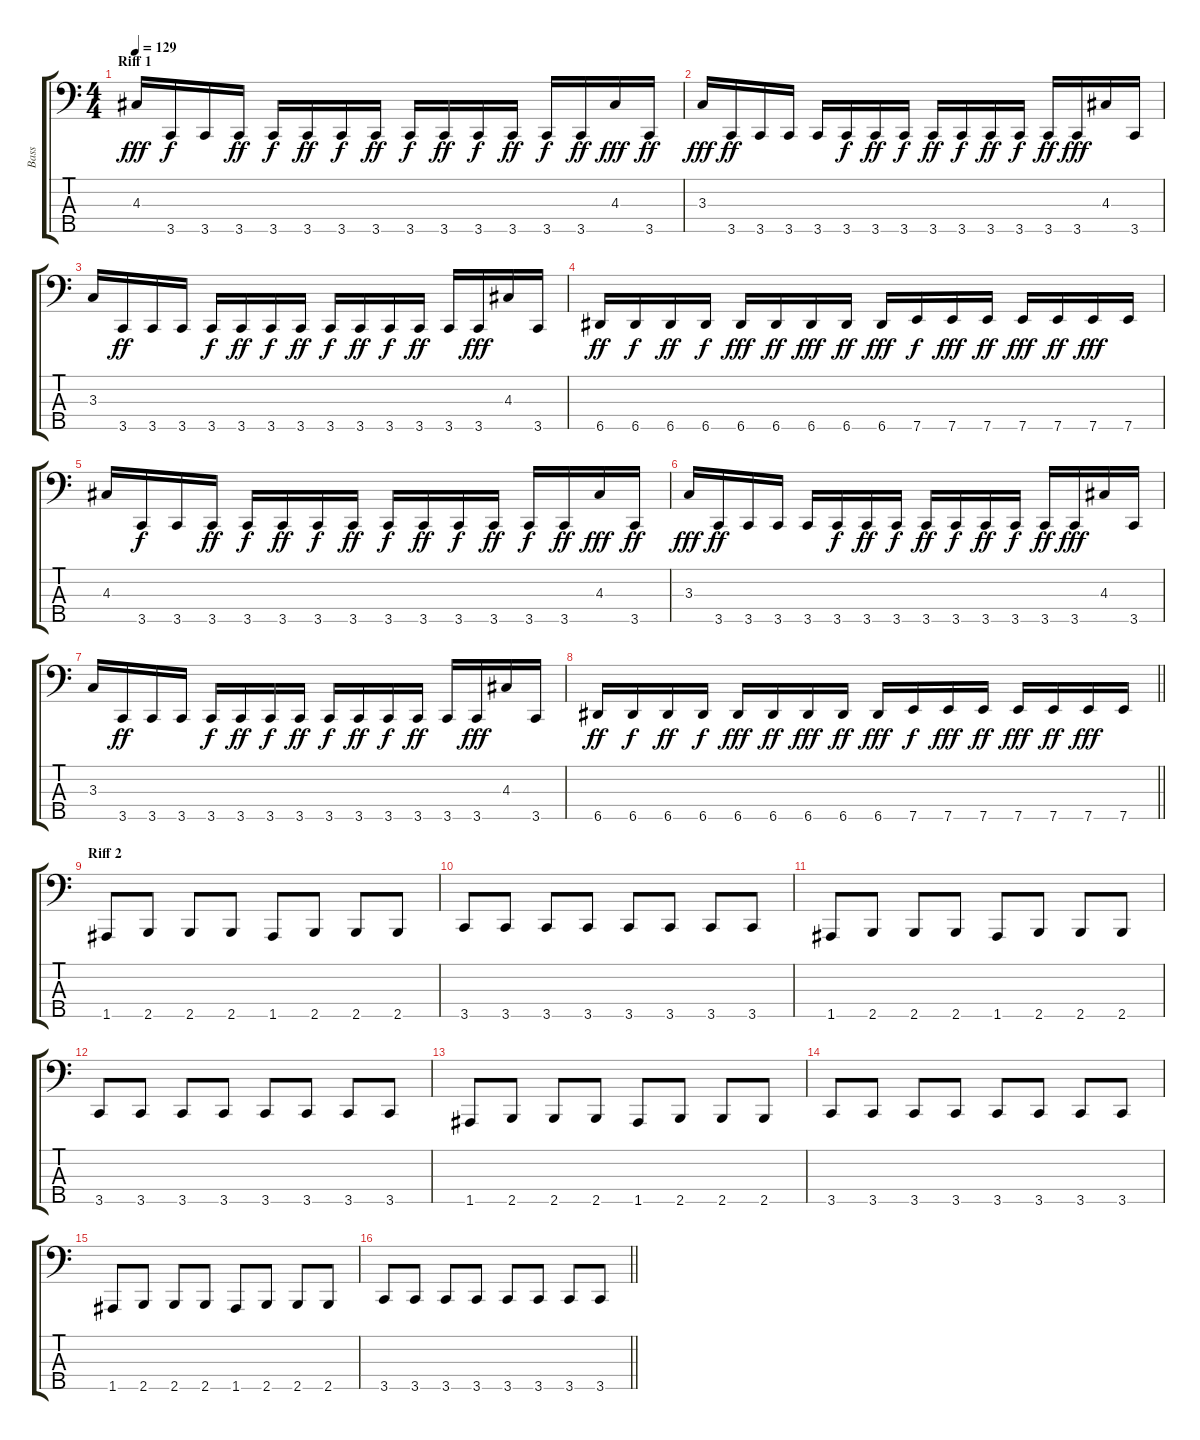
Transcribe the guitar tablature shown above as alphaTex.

\track ("Bass" "Bass") {instrument electricbasspick}
\staff {score tabs}
\tuning (G2 D2 A1 E1 A0) {hide}
\ts (4 4)
\section ("" "Riff 1")
\tempo 129
\clef f4
\ks c
4.3.16{dy fff} 3.5.16{dy f} 3.5.16 3.5.16{dy ff} 3.5.16{dy f} 3.5.16{dy ff} 3.5.16{dy f} 3.5.16{dy ff} 3.5.16{dy f} 3.5.16{dy ff} 3.5.16{dy f} 3.5.16{dy ff} 3.5.16{dy f} 3.5.16{dy ff} 4.3.16{dy fff} 3.5.16{dy ff} |
3.3.16{dy fff} 3.5.16{dy ff} 3.5.16 3.5.16 3.5.16 3.5.16{dy f} 3.5.16{dy ff} 3.5.16{dy f} 3.5.16{dy ff} 3.5.16{dy f} 3.5.16{dy ff} 3.5.16{dy f} 3.5.16{dy ff} 3.5.16{dy fff} 4.3.16 3.5.16 |
3.3.16 3.5.16{dy ff} 3.5.16 3.5.16 3.5.16{dy f} 3.5.16{dy ff} 3.5.16{dy f} 3.5.16{dy ff} 3.5.16{dy f} 3.5.16{dy ff} 3.5.16{dy f} 3.5.16{dy ff} 3.5.16 3.5.16{dy fff} 4.3.16 3.5.16 |
6.5.16{dy ff} 6.5.16{dy f} 6.5.16{dy ff} 6.5.16{dy f} 6.5.16{dy fff} 6.5.16{dy ff} 6.5.16{dy fff} 6.5.16{dy ff} 6.5.16{dy fff} 7.5.16{dy f} 7.5.16{dy fff} 7.5.16{dy ff} 7.5.16{dy fff} 7.5.16{dy ff} 7.5.16{dy fff} 7.5.16 |
4.3.16 3.5.16{dy f} 3.5.16 3.5.16{dy ff} 3.5.16{dy f} 3.5.16{dy ff} 3.5.16{dy f} 3.5.16{dy ff} 3.5.16{dy f} 3.5.16{dy ff} 3.5.16{dy f} 3.5.16{dy ff} 3.5.16{dy f} 3.5.16{dy ff} 4.3.16{dy fff} 3.5.16{dy ff} |
3.3.16{dy fff} 3.5.16{dy ff} 3.5.16 3.5.16 3.5.16 3.5.16{dy f} 3.5.16{dy ff} 3.5.16{dy f} 3.5.16{dy ff} 3.5.16{dy f} 3.5.16{dy ff} 3.5.16{dy f} 3.5.16{dy ff} 3.5.16{dy fff} 4.3.16 3.5.16 |
3.3.16 3.5.16{dy ff} 3.5.16 3.5.16 3.5.16{dy f} 3.5.16{dy ff} 3.5.16{dy f} 3.5.16{dy ff} 3.5.16{dy f} 3.5.16{dy ff} 3.5.16{dy f} 3.5.16{dy ff} 3.5.16 3.5.16{dy fff} 4.3.16 3.5.16 |
\barLineRight lightlight
6.5.16{dy ff} 6.5.16{dy f} 6.5.16{dy ff} 6.5.16{dy f} 6.5.16{dy fff} 6.5.16{dy ff} 6.5.16{dy fff} 6.5.16{dy ff} 6.5.16{dy fff} 7.5.16{dy f} 7.5.16{dy fff} 7.5.16{dy ff} 7.5.16{dy fff} 7.5.16{dy ff} 7.5.16{dy fff} 7.5.16 |
\section ("" "Riff 2")
1.5.8 2.5.8 2.5.8 2.5.8 1.5.8 2.5.8 2.5.8 2.5.8 |
3.5.8 3.5.8 3.5.8 3.5.8 3.5.8 3.5.8 3.5.8 3.5.8 |
1.5.8 2.5.8 2.5.8 2.5.8 1.5.8 2.5.8 2.5.8 2.5.8 |
3.5.8 3.5.8 3.5.8 3.5.8 3.5.8 3.5.8 3.5.8 3.5.8 |
1.5.8 2.5.8 2.5.8 2.5.8 1.5.8 2.5.8 2.5.8 2.5.8 |
3.5.8 3.5.8 3.5.8 3.5.8 3.5.8 3.5.8 3.5.8 3.5.8 |
1.5.8 2.5.8 2.5.8 2.5.8 1.5.8 2.5.8 2.5.8 2.5.8 |
\barLineRight lightlight
3.5.8 3.5.8 3.5.8 3.5.8 3.5.8 3.5.8 3.5.8 3.5.8
